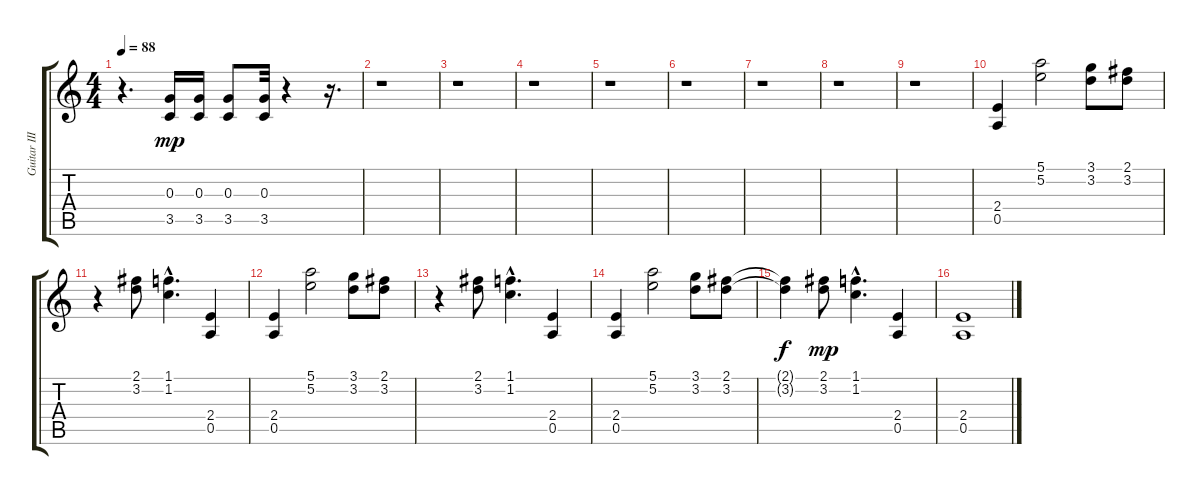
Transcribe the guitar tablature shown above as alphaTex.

\track ("Guitar III" "Guitar III") {instrument overdrivenguitar}
\staff {score tabs}
\tuning (E4 B3 G3 D3 A2 E2) {hide}
\ts (4 4)
\tempo 88
\clef g2
\ks c
r.4{d dy mp} (0.3 3.5).16 (0.3 3.5).16 (0.3 3.5).8 (0.3 3.5).32 r.4 r.16{d} |
r.1 |
r.1 |
r.1 |
r.1 |
r.1 |
r.1 |
r.1 |
r.1 |
(2.4 0.5).4 (5.1 5.2).2 (3.1 3.2).8 (2.1 3.2).8 |
r.4 (2.1 3.2).8 (1.1{hac} 1.2{hac}).4{d} (2.4 0.5).4 |
(2.4 0.5).4 (5.1 5.2).2 (3.1 3.2).8 (2.1 3.2).8 |
r.4 (2.1 3.2).8 (1.1{hac} 1.2{hac}).4{d} (2.4 0.5).4 |
(2.4 0.5).4 (5.1 5.2).2 (3.1 3.2).8 (2.1 3.2).8 |
(2.1{t} 3.2{t}).4{dy f} (2.1 3.2).8{dy mp} (1.1{hac} 1.2{hac}).4{d} (2.4 0.5).4 |
(2.4 0.5).1
